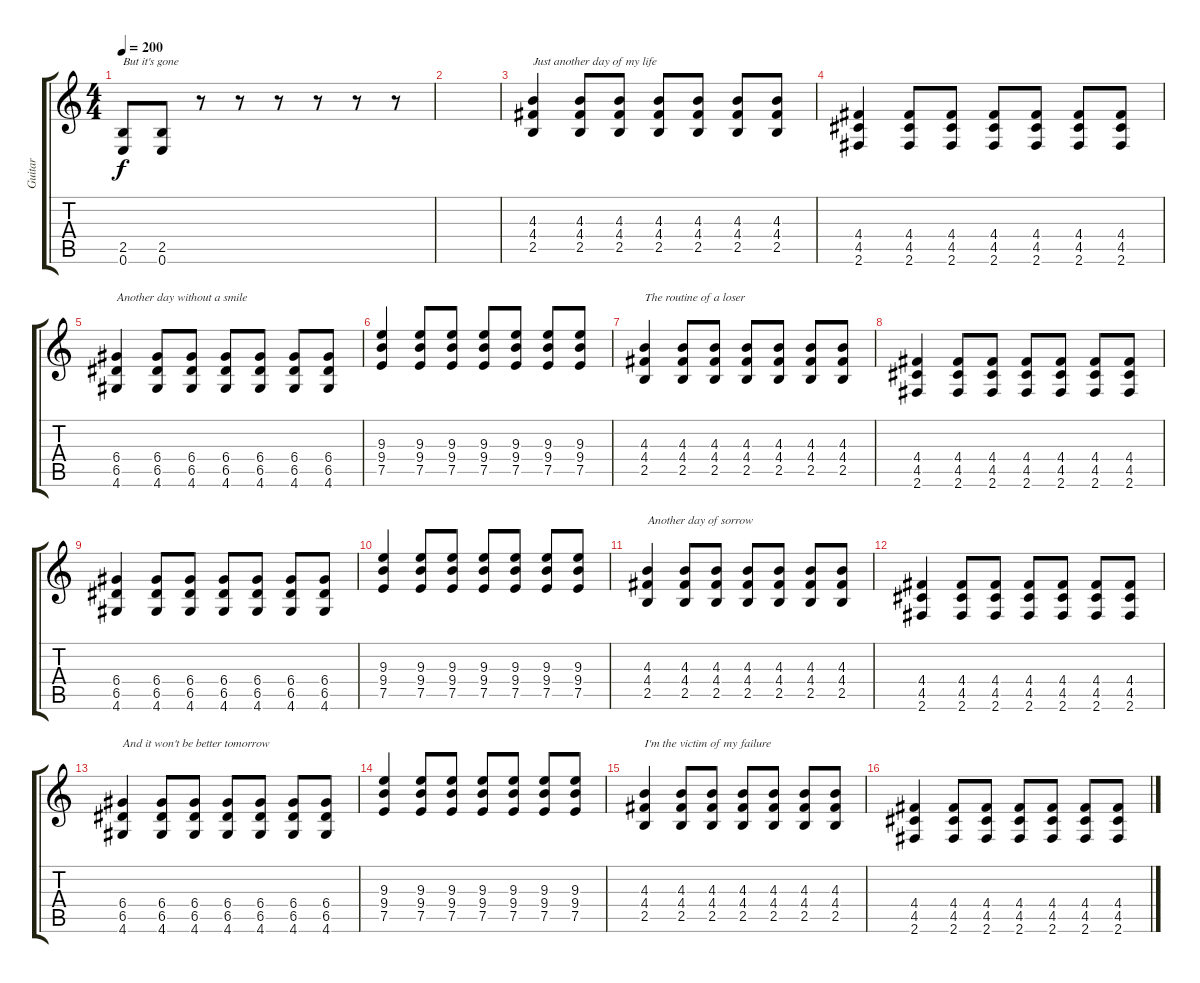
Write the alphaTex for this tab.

\track ("Guitar" "Guitar") {instrument distortionguitar}
\staff {score tabs}
\tuning (E4 B3 G3 D3 A2 E2) {hide}
\ts (4 4)
\tempo 200
\clef g2
\ks c
(2.5 0.6).8{txt "But it's gone" dy f} (2.5 0.6).8 r.8 r.8 r.8 r.8 r.8 r.8 |
|
(4.3 4.4 2.5).4{txt "Just another day of my life"} (4.3 4.4 2.5).8 (4.3 4.4 2.5).8 (4.3 4.4 2.5).8 (4.3 4.4 2.5).8 (4.3 4.4 2.5).8 (4.3 4.4 2.5).8 |
(4.4 4.5 2.6).4 (4.4 4.5 2.6).8 (4.4 4.5 2.6).8 (4.4 4.5 2.6).8 (4.4 4.5 2.6).8 (4.4 4.5 2.6).8 (4.4 4.5 2.6).8 |
(6.4 6.5 4.6).4{txt "Another day without a smile"} (6.4 6.5 4.6).8 (6.4 6.5 4.6).8 (6.4 6.5 4.6).8 (6.4 6.5 4.6).8 (6.4 6.5 4.6).8 (6.4 6.5 4.6).8 |
(9.3 9.4 7.5).4 (9.3 9.4 7.5).8 (9.3 9.4 7.5).8 (9.3 9.4 7.5).8 (9.3 9.4 7.5).8 (9.3 9.4 7.5).8 (9.3 9.4 7.5).8 |
(4.3 4.4 2.5).4{txt "The routine of a loser"} (4.3 4.4 2.5).8 (4.3 4.4 2.5).8 (4.3 4.4 2.5).8 (4.3 4.4 2.5).8 (4.3 4.4 2.5).8 (4.3 4.4 2.5).8 |
(4.4 4.5 2.6).4 (4.4 4.5 2.6).8 (4.4 4.5 2.6).8 (4.4 4.5 2.6).8 (4.4 4.5 2.6).8 (4.4 4.5 2.6).8 (4.4 4.5 2.6).8 |
(6.4 6.5 4.6).4 (6.4 6.5 4.6).8 (6.4 6.5 4.6).8 (6.4 6.5 4.6).8 (6.4 6.5 4.6).8 (6.4 6.5 4.6).8 (6.4 6.5 4.6).8 |
(9.3 9.4 7.5).4 (9.3 9.4 7.5).8 (9.3 9.4 7.5).8 (9.3 9.4 7.5).8 (9.3 9.4 7.5).8 (9.3 9.4 7.5).8 (9.3 9.4 7.5).8 |
(4.3 4.4 2.5).4{txt "Another day of sorrow"} (4.3 4.4 2.5).8 (4.3 4.4 2.5).8 (4.3 4.4 2.5).8 (4.3 4.4 2.5).8 (4.3 4.4 2.5).8 (4.3 4.4 2.5).8 |
(4.4 4.5 2.6).4 (4.4 4.5 2.6).8 (4.4 4.5 2.6).8 (4.4 4.5 2.6).8 (4.4 4.5 2.6).8 (4.4 4.5 2.6).8 (4.4 4.5 2.6).8 |
(6.4 6.5 4.6).4{txt "And it won't be better tomorrow"} (6.4 6.5 4.6).8 (6.4 6.5 4.6).8 (6.4 6.5 4.6).8 (6.4 6.5 4.6).8 (6.4 6.5 4.6).8 (6.4 6.5 4.6).8 |
(9.3 9.4 7.5).4 (9.3 9.4 7.5).8 (9.3 9.4 7.5).8 (9.3 9.4 7.5).8 (9.3 9.4 7.5).8 (9.3 9.4 7.5).8 (9.3 9.4 7.5).8 |
(4.3 4.4 2.5).4{txt "I'm the victim of my failure"} (4.3 4.4 2.5).8 (4.3 4.4 2.5).8 (4.3 4.4 2.5).8 (4.3 4.4 2.5).8 (4.3 4.4 2.5).8 (4.3 4.4 2.5).8 |
(4.4 4.5 2.6).4 (4.4 4.5 2.6).8 (4.4 4.5 2.6).8 (4.4 4.5 2.6).8 (4.4 4.5 2.6).8 (4.4 4.5 2.6).8 (4.4 4.5 2.6).8
